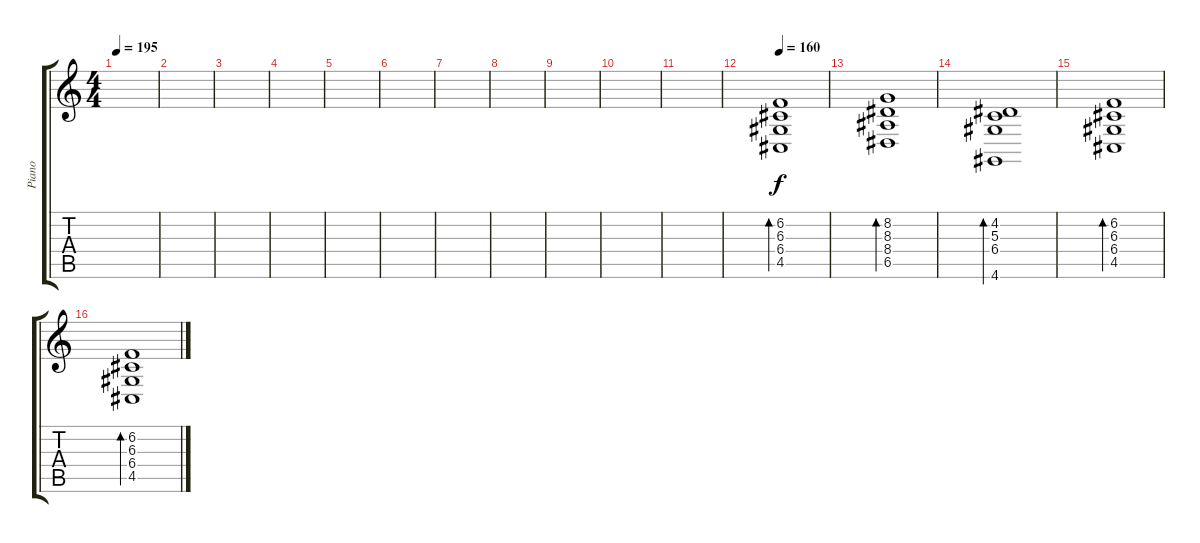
\track ("Piano" "Piano") {instrument acousticgrandpiano}
\staff {score tabs}
\tuning (E4 B3 G3 D3 A2 E2) {hide}
\ts (4 4)
\tempo 195
\clef g2
\ks c
|
|
|
|
|
|
|
|
|
|
|
\tempo 160
(6.2 6.3 6.4 4.5).1{bd 240} |
(8.2 8.3 8.4 6.5).1{bd 240} |
(4.2 5.3 6.4 4.6).1{bd 240} |
(6.2 6.3 6.4 4.5).1{bd 240} |
(6.2 6.3 6.4 4.5).1{bd 240}
